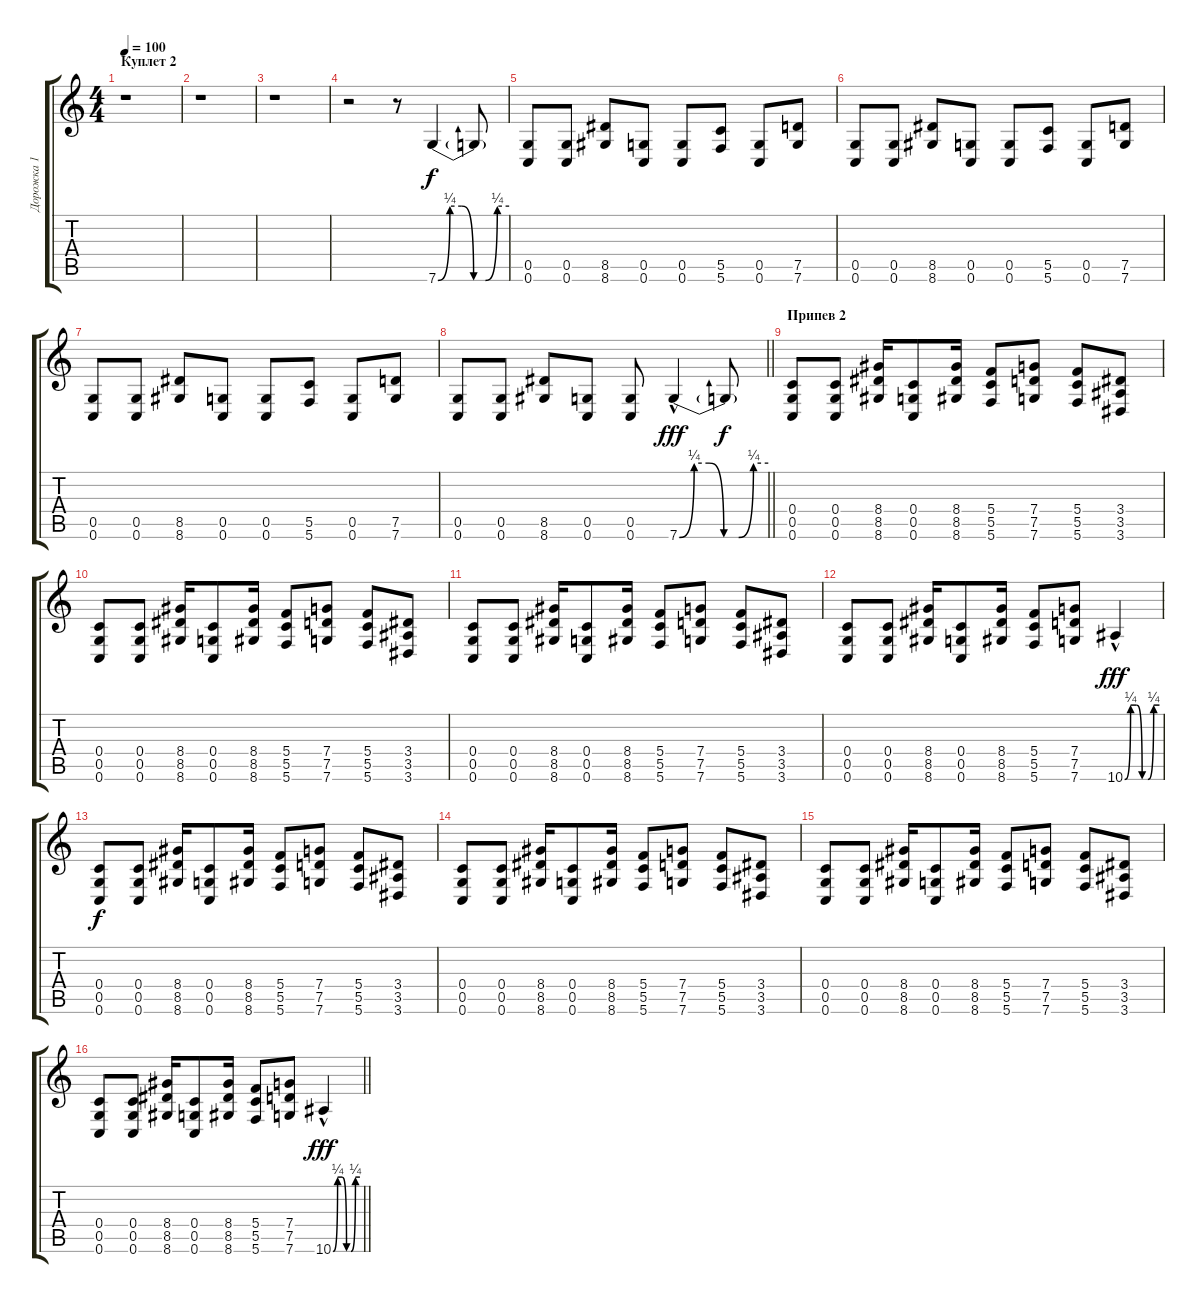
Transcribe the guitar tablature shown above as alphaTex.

\track ("Дорожка 1" "Дорожка 1") {instrument distortionguitar}
\staff {score tabs}
\tuning (D4 A3 F3 C3 G2 C2) {hide}
\ts (4 4)
\section ("" "Куплет 2")
\tempo 100
\clef g2
\ks c
r.1{dy fff} |
r.1 |
r.1 |
r.2 r.8 7.6{be (custom 0 0 10 1 20 1 30 0 40 0 50 1 60 1)}.4{dy f} 7.6{t}.8 |
(0.5 0.6).8 (0.5 0.6).8 (8.5 8.6).8 (0.5 0.6).8 (0.5 0.6).8 (5.5 5.6).8 (0.5 0.6).8 (7.5 7.6).8 |
(0.5 0.6).8 (0.5 0.6).8 (8.5 8.6).8 (0.5 0.6).8 (0.5 0.6).8 (5.5 5.6).8 (0.5 0.6).8 (7.5 7.6).8 |
(0.5 0.6).8 (0.5 0.6).8 (8.5 8.6).8 (0.5 0.6).8 (0.5 0.6).8 (5.5 5.6).8 (0.5 0.6).8 (7.5 7.6).8 |
\barLineRight lightlight
(0.5 0.6).8 (0.5 0.6).8 (8.5 8.6).8 (0.5 0.6).8 (0.5 0.6).8 7.6{be (custom 0 0 10 1 20 1 30 0 40 0 50 1 60 1) hac}.4{dy fff} 7.6{t}.8{dy f} |
\section ("" "Припев 2")
(0.4 0.5 0.6).8 (0.4 0.5 0.6).8 (8.4 8.5 8.6).16 (0.4 0.5 0.6).8 (8.4 8.5 8.6).16 (5.4 5.5 5.6).8 (7.4 7.5 7.6).8 (5.4 5.5 5.6).8 (3.4 3.5 3.6).8 |
(0.4 0.5 0.6).8 (0.4 0.5 0.6).8 (8.4 8.5 8.6).16 (0.4 0.5 0.6).8 (8.4 8.5 8.6).16 (5.4 5.5 5.6).8 (7.4 7.5 7.6).8 (5.4 5.5 5.6).8 (3.4 3.5 3.6).8 |
(0.4 0.5 0.6).8 (0.4 0.5 0.6).8 (8.4 8.5 8.6).16 (0.4 0.5 0.6).8 (8.4 8.5 8.6).16 (5.4 5.5 5.6).8 (7.4 7.5 7.6).8 (5.4 5.5 5.6).8 (3.4 3.5 3.6).8 |
(0.4 0.5 0.6).8 (0.4 0.5 0.6).8 (8.4 8.5 8.6).16 (0.4 0.5 0.6).8 (8.4 8.5 8.6).16 (5.4 5.5 5.6).8 (7.4 7.5 7.6).8 10.6{be (custom 0 0 10 1 20 1 30 0 40 0 50 1 60 1) hac}.4{dy fff} |
(0.4 0.5 0.6).8{dy f} (0.4 0.5 0.6).8 (8.4 8.5 8.6).16 (0.4 0.5 0.6).8 (8.4 8.5 8.6).16 (5.4 5.5 5.6).8 (7.4 7.5 7.6).8 (5.4 5.5 5.6).8 (3.4 3.5 3.6).8 |
(0.4 0.5 0.6).8 (0.4 0.5 0.6).8 (8.4 8.5 8.6).16 (0.4 0.5 0.6).8 (8.4 8.5 8.6).16 (5.4 5.5 5.6).8 (7.4 7.5 7.6).8 (5.4 5.5 5.6).8 (3.4 3.5 3.6).8 |
(0.4 0.5 0.6).8 (0.4 0.5 0.6).8 (8.4 8.5 8.6).16 (0.4 0.5 0.6).8 (8.4 8.5 8.6).16 (5.4 5.5 5.6).8 (7.4 7.5 7.6).8 (5.4 5.5 5.6).8 (3.4 3.5 3.6).8 |
\barLineRight lightlight
(0.4 0.5 0.6).8 (0.4 0.5 0.6).8 (8.4 8.5 8.6).16 (0.4 0.5 0.6).8 (8.4 8.5 8.6).16 (5.4 5.5 5.6).8 (7.4 7.5 7.6).8 10.6{be (custom 0 0 10 1 20 1 30 0 40 0 50 1 60 1) hac}.4{dy fff}
